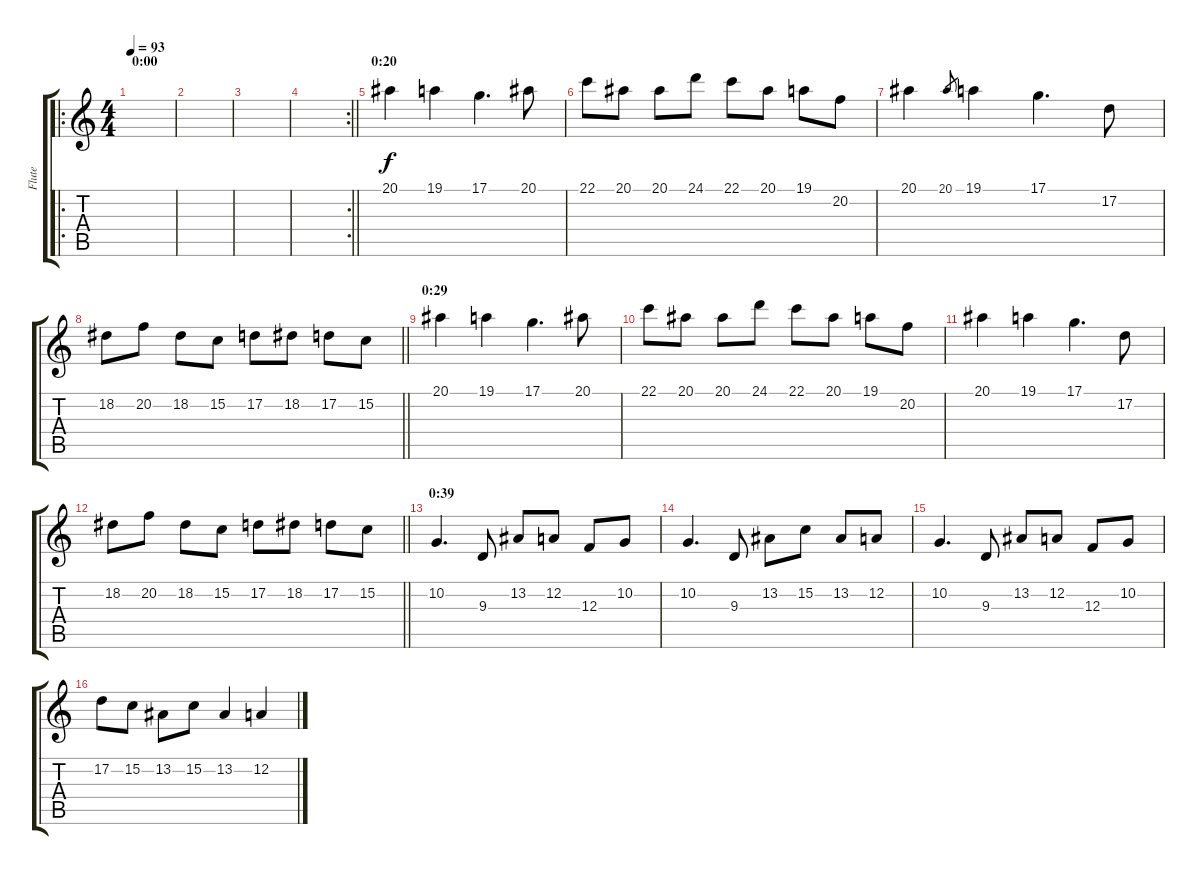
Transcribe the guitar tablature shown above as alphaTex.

\track ("Flute" "Flute") {instrument flute}
\staff {score tabs}
\tuning (D4 A3 F3 C3 G2 D2) {hide}
\ro
\ts (4 4)
\section ("" "0:00")
\tempo 93
\clef g2
\ks c
|
|
|
\rc 2
\barLineRight lightlight
|
\section ("" "0:20")
20.1.4 19.1.4 17.1.4{d} 20.1.8 |
22.1.8 20.1.8 20.1.8 24.1.8 22.1.8 20.1.8 19.1.8 20.2.8 |
20.1.4 20.1.8{gr} 19.1.4 17.1.4{d} 17.2.8 |
\barLineRight lightlight
18.2.8 20.2.8 18.2.8 15.2.8 17.2.8 18.2.8 17.2.8 15.2.8 |
\section ("" "0:29")
20.1.4 19.1.4 17.1.4{d} 20.1.8 |
22.1.8 20.1.8 20.1.8 24.1.8 22.1.8 20.1.8 19.1.8 20.2.8 |
20.1.4 19.1.4 17.1.4{d} 17.2.8 |
\barLineRight lightlight
18.2.8 20.2.8 18.2.8 15.2.8 17.2.8 18.2.8 17.2.8 15.2.8 |
\section ("" "0:39")
10.2.4{d} 9.3.8 13.2.8 12.2.8 12.3.8 10.2.8 |
10.2.4{d} 9.3.8 13.2.8 15.2.8 13.2.8 12.2.8 |
10.2.4{d} 9.3.8 13.2.8 12.2.8 12.3.8 10.2.8 |
17.2.8 15.2.8 13.2.8 15.2.8 13.2.4 12.2.4
